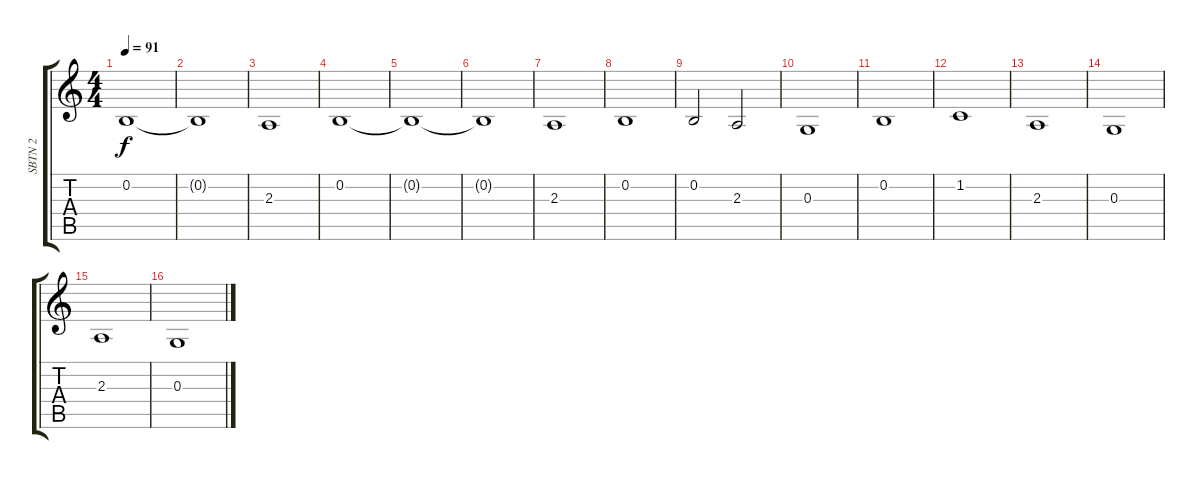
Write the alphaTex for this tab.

\track ("SBTN 2" "SBTN 2") {instrument lead6voice}
\staff {score tabs}
\tuning (E4 B3 G3 D3 A2 E2) {hide}
\ts (4 4)
\tempo 91
\clef g2
\ks c
0.2.1{dy f} |
0.2{t}.1 |
2.3.1{balance 12} |
0.2.1{balance 12} |
0.2{t}.1 |
0.2{t}.1 |
2.3.1{balance 12} |
0.2.1{balance 12} |
0.2.2{volume 5 balance 8} 2.3.2 |
0.3.1 |
0.2.1 |
1.2.1 |
2.3.1 |
0.3.1 |
2.3.1 |
0.3.1
